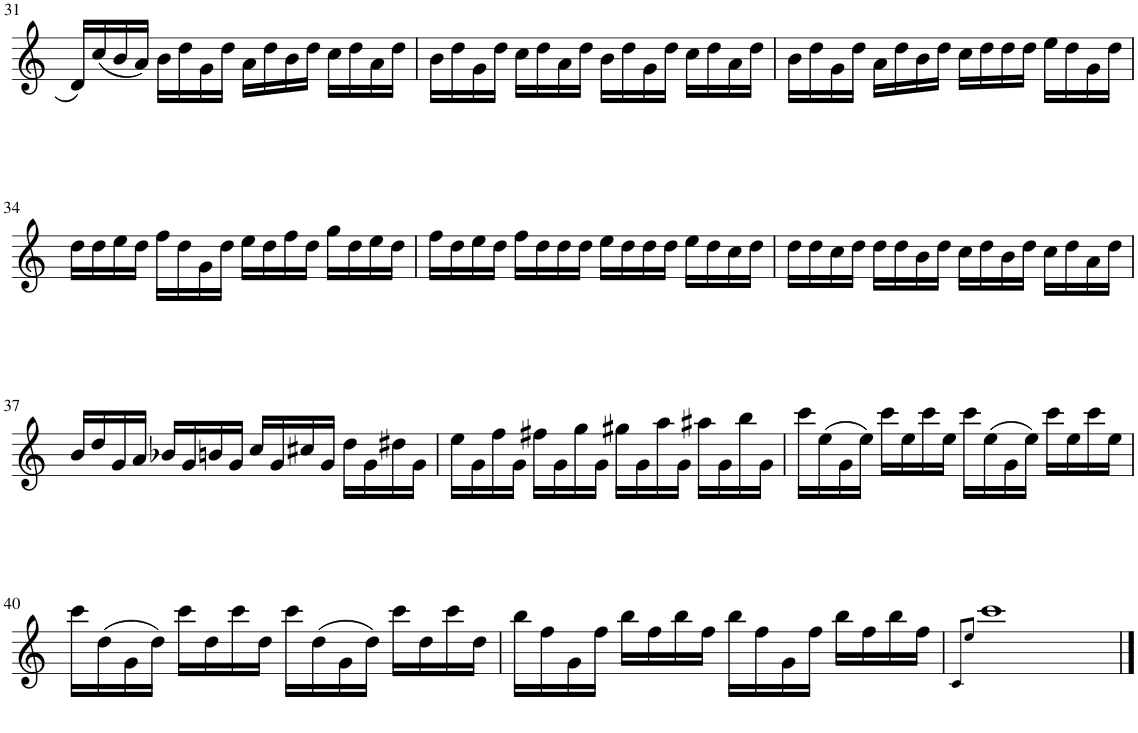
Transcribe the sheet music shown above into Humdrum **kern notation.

**kern
*part1
*staff1
*I"B Klarinette
*I'B Kl.
!!LO:PB:g=z
*clefG2
*Trd1c2
*k[]
*M4/4
=31
16d/LL
(16cc/
16b/
16a/JJ)
16b\LL
16dd\
16g\
16dd\JJ
16a\LL
16dd\
16b\
16dd\JJ
16cc\LL
16dd\
16a\
16dd\JJ
=32
16b\LL
16dd\
16g\
16dd\JJ
16cc\LL
16dd\
16a\
16dd\JJ
16b\LL
16dd\
16g\
16dd\JJ
16cc\LL
16dd\
16a\
16dd\JJ
=33
16b\LL
16dd\
16g\
16dd\JJ
16a\LL
16dd\
16b\
16dd\JJ
16cc\LL
16dd\
16dd\
16dd\JJ
16ee\LL
16dd\
16g\
16dd\JJ
!!LO:LB:g=z
=34
16dd\LL
16dd\
16ee\
16dd\JJ
16ff\LL
16dd\
16g\
16dd\JJ
16ee\LL
16dd\
16ff\
16dd\JJ
16gg\LL
16dd\
16ee\
16dd\JJ
=35
16ff\LL
16dd\
16ee\
16dd\JJ
16ff\LL
16dd\
16dd\
16dd\JJ
16ee\LL
16dd\
16dd\
16dd\JJ
16ee\LL
16dd\
16cc\
16dd\JJ
=36
16dd\LL
16dd\
16cc\
16dd\JJ
16dd\LL
16dd\
16b\
16dd\JJ
16cc\LL
16dd\
16b\
16dd\JJ
16cc\LL
16dd\
16a\
16dd\JJ
!!LO:LB:g=z
=37
16b/LL
16dd/
16g/
16a/JJ
16b-X/LL
16g/
16bn/
16g/JJ
16cc/LL
16g/
16cc#X/
16g/JJ
16dd\LL
16g\
16dd#X\
16g\JJ
=38
16ee\LL
16g\
16ff\
16g\JJ
16ff#X\LL
16g\
16gg\
16g\JJ
16gg#X\LL
16g\
16aa\
16g\JJ
16aa#X\LL
16g\
16bb\
16g\JJ
=39
16ccc\LL
(16ee\
16g\
16ee\JJ)
16ccc\LL
16ee\
16ccc\
16ee\JJ
16ccc\LL
(16ee\
16g\
16ee\JJ)
16ccc\LL
16ee\
16ccc\
16ee\JJ
!!LO:LB:g=z
=40
16ccc\LL
(16dd\
16g\
16dd\JJ)
16ccc\LL
16dd\
16ccc\
16dd\JJ
16ccc\LL
(16dd\
16g\
16dd\JJ)
16ccc\LL
16dd\
16ccc\
16dd\JJ
=41
16bb\LL
16ff\
16g\
16ff\JJ
16bb\LL
16ff\
16bb\
16ff\JJ
16bb\LL
16ff\
16g\
16ff\JJ
16bb\LL
16ff\
16bb\
16ff\JJ
=42
8qc/L
8qee/J
1ccc
==
*-
